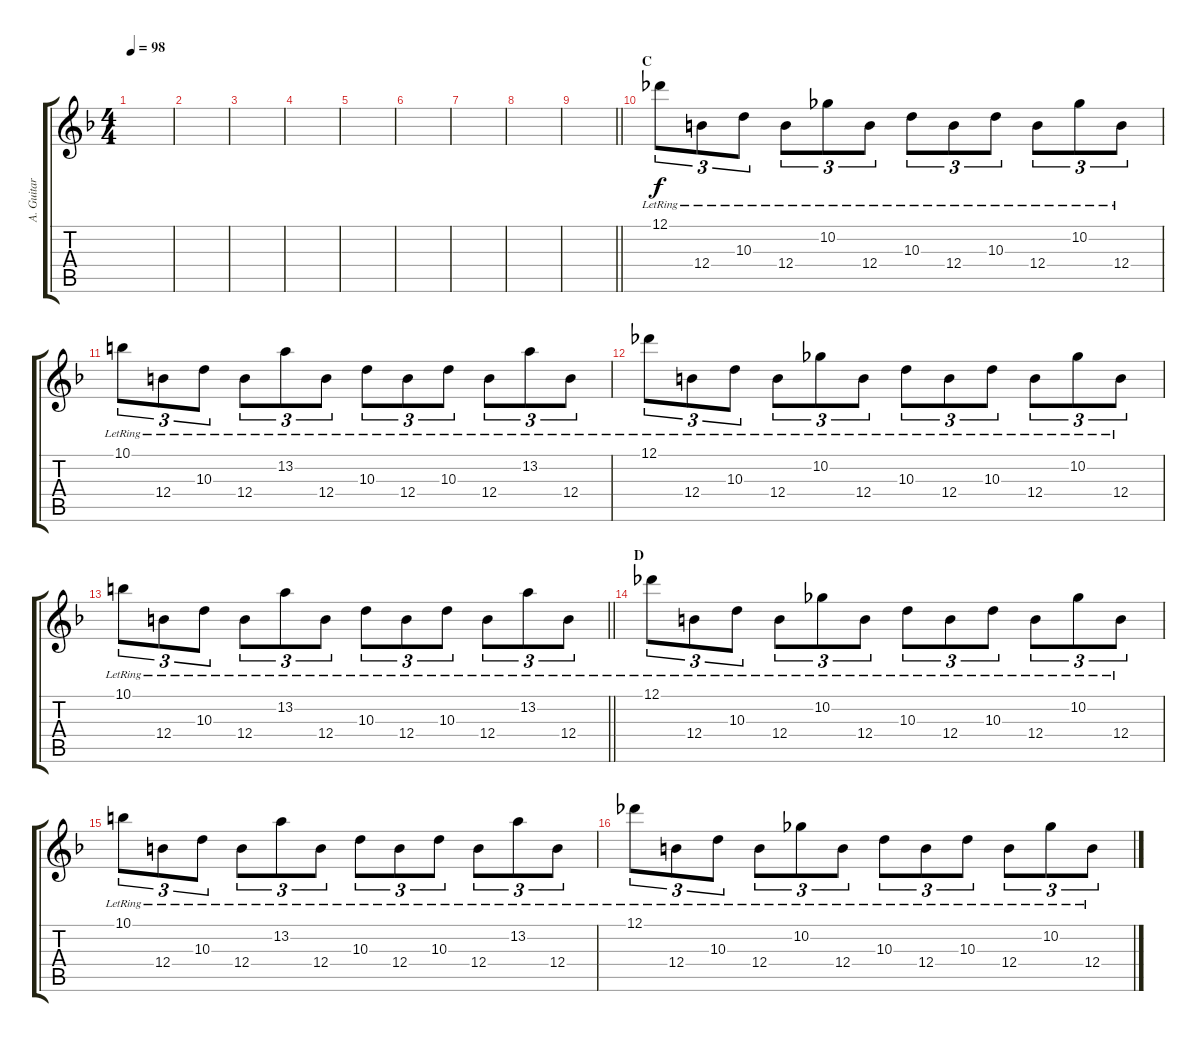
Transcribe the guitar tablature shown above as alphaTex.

\track ("A. Guitar I - Uruha" "A. Guitar ") {instrument acousticguitarsteel}
\staff {score tabs}
\tuning (Db4 Ab3 E3 B2 Gb2 B1) {hide}
\ts (4 4)
\tempo 98
\clef g2
\ks f
|
|
|
|
|
|
|
|
\barLineRight lightlight
|
\section ("" "C")
12.1{lr}.8{tu (3 2)} 12.4{lr}.8{tu (3 2)} 10.3{lr}.8{tu (3 2)} 12.4{lr}.8{tu (3 2)} 10.2{lr}.8{tu (3 2)} 12.4{lr}.8{tu (3 2)} 10.3{lr}.8{tu (3 2)} 12.4{lr}.8{tu (3 2)} 10.3{lr}.8{tu (3 2)} 12.4{lr}.8{tu (3 2)} 10.2{lr}.8{tu (3 2)} 12.4{lr}.8{tu (3 2)} |
10.1{lr}.8{tu (3 2)} 12.4{lr}.8{tu (3 2)} 10.3{lr}.8{tu (3 2)} 12.4{lr}.8{tu (3 2)} 13.2{lr}.8{tu (3 2)} 12.4{lr}.8{tu (3 2)} 10.3{lr}.8{tu (3 2)} 12.4{lr}.8{tu (3 2)} 10.3{lr}.8{tu (3 2)} 12.4{lr}.8{tu (3 2)} 13.2{lr}.8{tu (3 2)} 12.4{lr}.8{tu (3 2)} |
12.1{lr}.8{tu (3 2)} 12.4{lr}.8{tu (3 2)} 10.3{lr}.8{tu (3 2)} 12.4{lr}.8{tu (3 2)} 10.2{lr}.8{tu (3 2)} 12.4{lr}.8{tu (3 2)} 10.3{lr}.8{tu (3 2)} 12.4{lr}.8{tu (3 2)} 10.3{lr}.8{tu (3 2)} 12.4{lr}.8{tu (3 2)} 10.2{lr}.8{tu (3 2)} 12.4{lr}.8{tu (3 2)} |
\barLineRight lightlight
10.1{lr}.8{tu (3 2)} 12.4{lr}.8{tu (3 2)} 10.3{lr}.8{tu (3 2)} 12.4{lr}.8{tu (3 2)} 13.2{lr}.8{tu (3 2)} 12.4{lr}.8{tu (3 2)} 10.3{lr}.8{tu (3 2)} 12.4{lr}.8{tu (3 2)} 10.3{lr}.8{tu (3 2)} 12.4{lr}.8{tu (3 2)} 13.2{lr}.8{tu (3 2)} 12.4{lr}.8{tu (3 2)} |
\section ("" "D")
12.1{lr}.8{tu (3 2)} 12.4{lr}.8{tu (3 2)} 10.3{lr}.8{tu (3 2)} 12.4{lr}.8{tu (3 2)} 10.2{lr}.8{tu (3 2)} 12.4{lr}.8{tu (3 2)} 10.3{lr}.8{tu (3 2)} 12.4{lr}.8{tu (3 2)} 10.3{lr}.8{tu (3 2)} 12.4{lr}.8{tu (3 2)} 10.2{lr}.8{tu (3 2)} 12.4{lr}.8{tu (3 2)} |
10.1{lr}.8{tu (3 2)} 12.4{lr}.8{tu (3 2)} 10.3{lr}.8{tu (3 2)} 12.4{lr}.8{tu (3 2)} 13.2{lr}.8{tu (3 2)} 12.4{lr}.8{tu (3 2)} 10.3{lr}.8{tu (3 2)} 12.4{lr}.8{tu (3 2)} 10.3{lr}.8{tu (3 2)} 12.4{lr}.8{tu (3 2)} 13.2{lr}.8{tu (3 2)} 12.4{lr}.8{tu (3 2)} |
12.1{lr}.8{tu (3 2)} 12.4{lr}.8{tu (3 2)} 10.3{lr}.8{tu (3 2)} 12.4{lr}.8{tu (3 2)} 10.2{lr}.8{tu (3 2)} 12.4{lr}.8{tu (3 2)} 10.3{lr}.8{tu (3 2)} 12.4{lr}.8{tu (3 2)} 10.3{lr}.8{tu (3 2)} 12.4{lr}.8{tu (3 2)} 10.2{lr}.8{tu (3 2)} 12.4{lr}.8{tu (3 2)}
